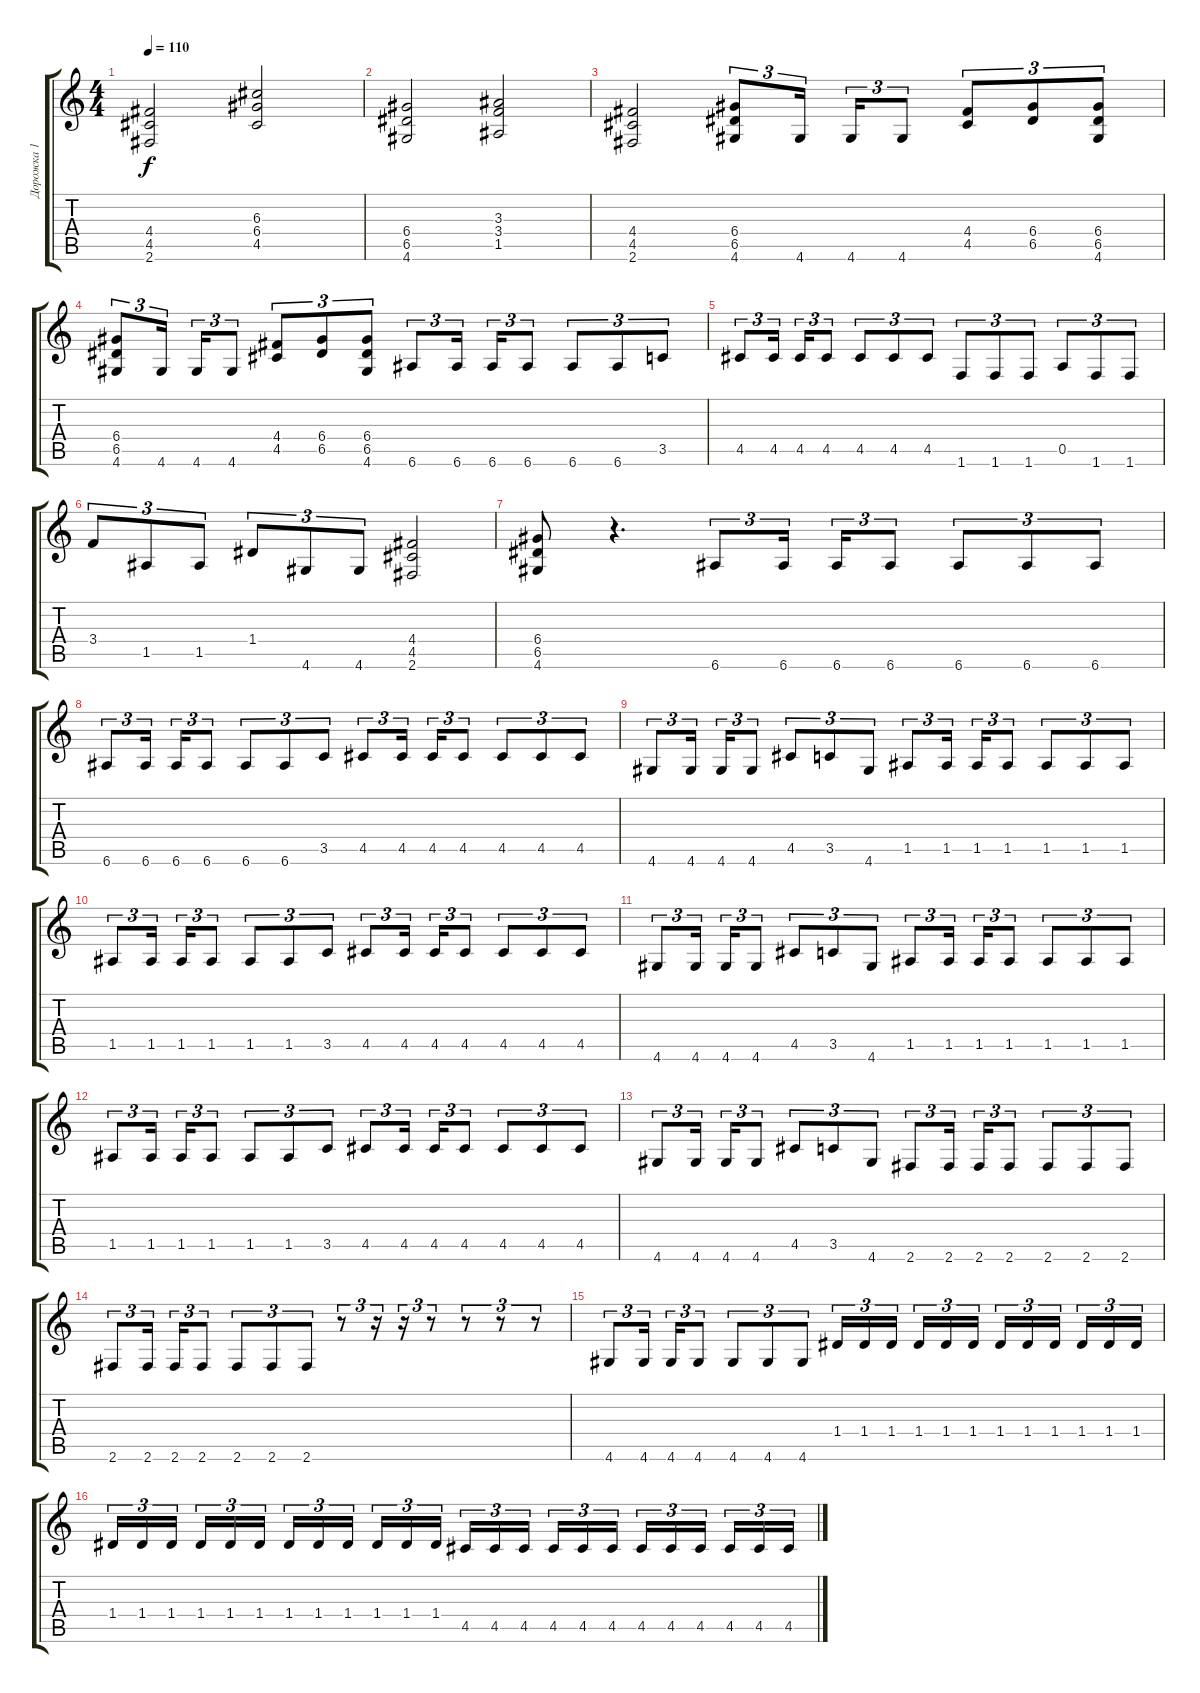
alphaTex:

\track ("Дорожка 1" "Дорожка 1") {instrument distortionguitar}
\staff {score tabs}
\tuning (E4 B3 G3 D3 A2 E2) {hide}
\ts (4 4)
\tempo 110
\clef g2
\ks c
(4.4 4.5 2.6).2{dy f} (6.3 6.4 4.5).2 |
(6.4 6.5 4.6).2 (3.3 3.4 1.5).2 |
(4.4 4.5 2.6).2 (6.4 6.5 4.6).8{tu (3 2)} 4.6.16{tu (3 2) beam splitsecondary} 4.6.16{tu (3 2)} 4.6.8{tu (3 2)} (4.4 4.5).8{tu (3 2)} (6.4 6.5).8{tu (3 2)} (6.4 6.5 4.6).8{tu (3 2)} |
(6.4 6.5 4.6).8{tu (3 2)} 4.6.16{tu (3 2) beam splitsecondary} 4.6.16{tu (3 2)} 4.6.8{tu (3 2)} (4.4 4.5).8{tu (3 2)} (6.4 6.5).8{tu (3 2)} (6.4 6.5 4.6).8{tu (3 2)} 6.6.8{tu (3 2)} 6.6.16{tu (3 2) beam splitsecondary} 6.6.16{tu (3 2)} 6.6.8{tu (3 2)} 6.6.8{tu (3 2)} 6.6.8{tu (3 2)} 3.5.8{tu (3 2)} |
4.5.8{tu (3 2)} 4.5.16{tu (3 2) beam splitsecondary} 4.5.16{tu (3 2)} 4.5.8{tu (3 2)} 4.5.8{tu (3 2)} 4.5.8{tu (3 2)} 4.5.8{tu (3 2)} 1.6.8{tu (3 2)} 1.6.8{tu (3 2)} 1.6.8{tu (3 2)} 0.5.8{tu (3 2)} 1.6.8{tu (3 2)} 1.6.8{tu (3 2)} |
3.4.8{tu (3 2)} 1.5.8{tu (3 2)} 1.5.8{tu (3 2)} 1.4.8{tu (3 2)} 4.6.8{tu (3 2)} 4.6.8{tu (3 2)} (4.4 4.5 2.6).2 |
(6.4 6.5 4.6).8 r.4{d} 6.6.8{tu (3 2)} 6.6.16{tu (3 2) beam splitsecondary} 6.6.16{tu (3 2)} 6.6.8{tu (3 2)} 6.6.8{tu (3 2)} 6.6.8{tu (3 2)} 6.6.8{tu (3 2)} |
6.6.8{tu (3 2)} 6.6.16{tu (3 2) beam splitsecondary} 6.6.16{tu (3 2)} 6.6.8{tu (3 2)} 6.6.8{tu (3 2)} 6.6.8{tu (3 2)} 3.5.8{tu (3 2)} 4.5.8{tu (3 2)} 4.5.16{tu (3 2) beam splitsecondary} 4.5.16{tu (3 2)} 4.5.8{tu (3 2)} 4.5.8{tu (3 2)} 4.5.8{tu (3 2)} 4.5.8{tu (3 2)} |
4.6.8{tu (3 2)} 4.6.16{tu (3 2) beam splitsecondary} 4.6.16{tu (3 2)} 4.6.8{tu (3 2)} 4.5.8{tu (3 2)} 3.5.8{tu (3 2)} 4.6.8{tu (3 2)} 1.5.8{tu (3 2)} 1.5.16{tu (3 2) beam splitsecondary} 1.5.16{tu (3 2)} 1.5.8{tu (3 2)} 1.5.8{tu (3 2)} 1.5.8{tu (3 2)} 1.5.8{tu (3 2)} |
1.5.8{tu (3 2)} 1.5.16{tu (3 2) beam splitsecondary} 1.5.16{tu (3 2)} 1.5.8{tu (3 2)} 1.5.8{tu (3 2)} 1.5.8{tu (3 2)} 3.5.8{tu (3 2)} 4.5.8{tu (3 2)} 4.5.16{tu (3 2) beam splitsecondary} 4.5.16{tu (3 2)} 4.5.8{tu (3 2)} 4.5.8{tu (3 2)} 4.5.8{tu (3 2)} 4.5.8{tu (3 2)} |
4.6.8{tu (3 2)} 4.6.16{tu (3 2) beam splitsecondary} 4.6.16{tu (3 2)} 4.6.8{tu (3 2)} 4.5.8{tu (3 2)} 3.5.8{tu (3 2)} 4.6.8{tu (3 2)} 1.5.8{tu (3 2)} 1.5.16{tu (3 2) beam splitsecondary} 1.5.16{tu (3 2)} 1.5.8{tu (3 2)} 1.5.8{tu (3 2)} 1.5.8{tu (3 2)} 1.5.8{tu (3 2)} |
1.5.8{tu (3 2)} 1.5.16{tu (3 2) beam splitsecondary} 1.5.16{tu (3 2)} 1.5.8{tu (3 2)} 1.5.8{tu (3 2)} 1.5.8{tu (3 2)} 3.5.8{tu (3 2)} 4.5.8{tu (3 2)} 4.5.16{tu (3 2) beam splitsecondary} 4.5.16{tu (3 2)} 4.5.8{tu (3 2)} 4.5.8{tu (3 2)} 4.5.8{tu (3 2)} 4.5.8{tu (3 2)} |
4.6.8{tu (3 2)} 4.6.16{tu (3 2) beam splitsecondary} 4.6.16{tu (3 2)} 4.6.8{tu (3 2)} 4.5.8{tu (3 2)} 3.5.8{tu (3 2)} 4.6.8{tu (3 2)} 2.6.8{tu (3 2)} 2.6.16{tu (3 2) beam splitsecondary} 2.6.16{tu (3 2)} 2.6.8{tu (3 2)} 2.6.8{tu (3 2)} 2.6.8{tu (3 2)} 2.6.8{tu (3 2)} |
2.6.8{tu (3 2)} 2.6.16{tu (3 2) beam splitsecondary} 2.6.16{tu (3 2)} 2.6.8{tu (3 2)} 2.6.8{tu (3 2)} 2.6.8{tu (3 2)} 2.6.8{tu (3 2)} r.8{tu (3 2)} r.16{tu (3 2)} r.16{tu (3 2)} r.8{tu (3 2)} r.8{tu (3 2)} r.8{tu (3 2)} r.8{tu (3 2)} |
4.6.8{tu (3 2)} 4.6.16{tu (3 2) beam splitsecondary} 4.6.16{tu (3 2)} 4.6.8{tu (3 2)} 4.6.8{tu (3 2)} 4.6.8{tu (3 2)} 4.6.8{tu (3 2)} 1.4.16{tu (3 2)} 1.4.16{tu (3 2)} 1.4.16{tu (3 2) beam splitsecondary} 1.4.16{tu (3 2)} 1.4.16{tu (3 2)} 1.4.16{tu (3 2)} 1.4.16{tu (3 2)} 1.4.16{tu (3 2)} 1.4.16{tu (3 2) beam splitsecondary} 1.4.16{tu (3 2)} 1.4.16{tu (3 2)} 1.4.16{tu (3 2)} |
1.4.16{tu (3 2)} 1.4.16{tu (3 2)} 1.4.16{tu (3 2) beam splitsecondary} 1.4.16{tu (3 2)} 1.4.16{tu (3 2)} 1.4.16{tu (3 2)} 1.4.16{tu (3 2)} 1.4.16{tu (3 2)} 1.4.16{tu (3 2) beam splitsecondary} 1.4.16{tu (3 2)} 1.4.16{tu (3 2)} 1.4.16{tu (3 2)} 4.5.16{tu (3 2)} 4.5.16{tu (3 2)} 4.5.16{tu (3 2) beam splitsecondary} 4.5.16{tu (3 2)} 4.5.16{tu (3 2)} 4.5.16{tu (3 2)} 4.5.16{tu (3 2)} 4.5.16{tu (3 2)} 4.5.16{tu (3 2) beam splitsecondary} 4.5.16{tu (3 2)} 4.5.16{tu (3 2)} 4.5.16{tu (3 2)}
